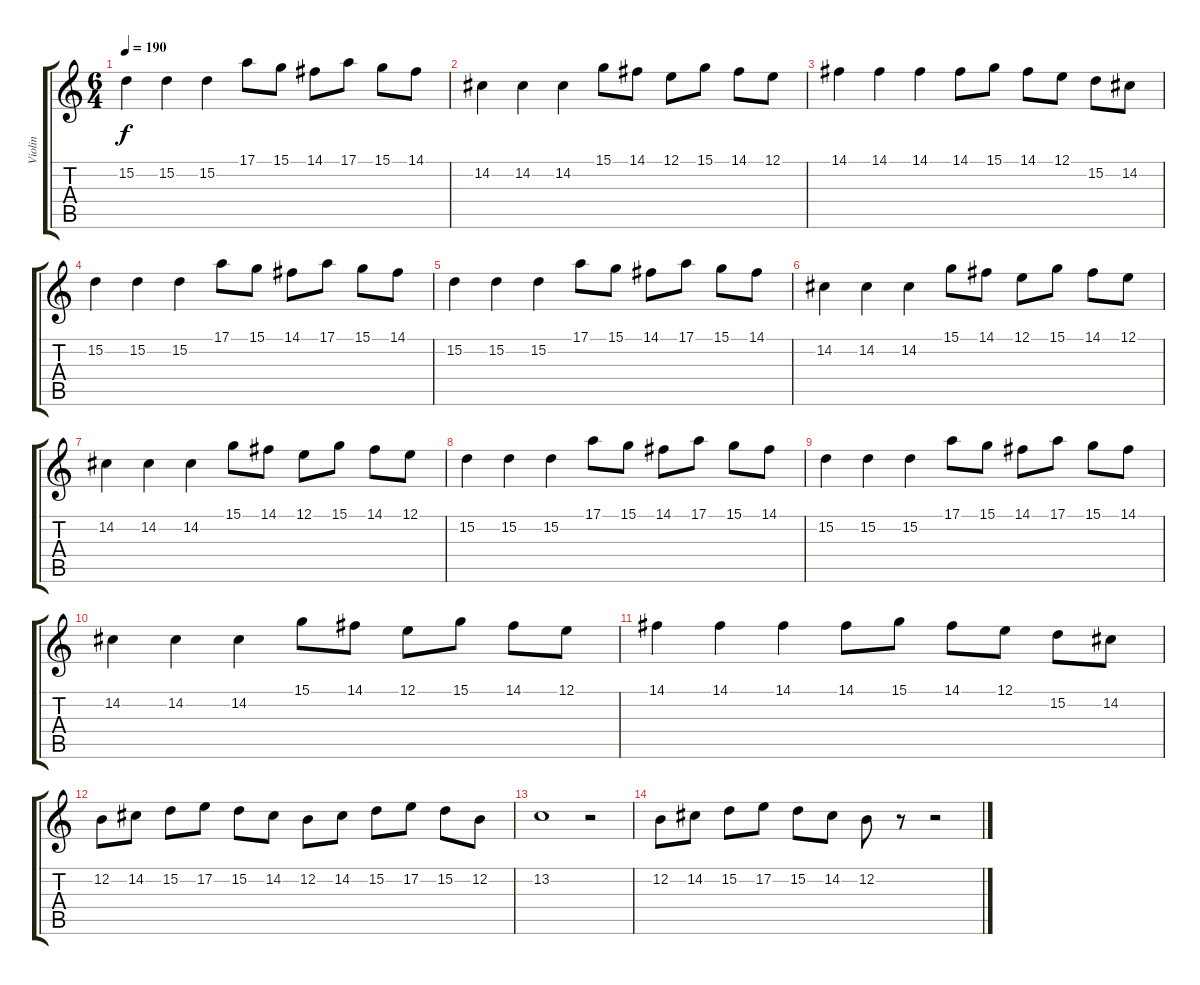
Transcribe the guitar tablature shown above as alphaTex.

\track ("Violin" "Violin") {instrument violin}
\staff {score tabs}
\tuning (E4 B3 G3 D3 A2 E2) {hide}
\ts (6 4)
\tempo 190
\clef g2
\ks c
15.2.4{dy f} 15.2.4 15.2.4 17.1.8 15.1.8 14.1.8 17.1.8 15.1.8 14.1.8 |
14.2.4 14.2.4 14.2.4 15.1.8 14.1.8 12.1.8 15.1.8 14.1.8 12.1.8 |
14.1.4 14.1.4 14.1.4 14.1.8 15.1.8 14.1.8 12.1.8 15.2.8 14.2.8 |
15.2.4 15.2.4 15.2.4 17.1.8 15.1.8 14.1.8 17.1.8 15.1.8 14.1.8 |
15.2.4 15.2.4 15.2.4 17.1.8 15.1.8 14.1.8 17.1.8 15.1.8 14.1.8 |
14.2.4 14.2.4 14.2.4 15.1.8 14.1.8 12.1.8 15.1.8 14.1.8 12.1.8 |
14.2.4 14.2.4 14.2.4 15.1.8 14.1.8 12.1.8 15.1.8 14.1.8 12.1.8 |
15.2.4 15.2.4 15.2.4 17.1.8 15.1.8 14.1.8 17.1.8 15.1.8 14.1.8 |
15.2.4 15.2.4 15.2.4 17.1.8 15.1.8 14.1.8 17.1.8 15.1.8 14.1.8 |
14.2.4 14.2.4 14.2.4 15.1.8 14.1.8 12.1.8 15.1.8 14.1.8 12.1.8 |
14.1.4 14.1.4 14.1.4 14.1.8 15.1.8 14.1.8 12.1.8 15.2.8 14.2.8 |
12.2.8 14.2.8 15.2.8 17.2.8 15.2.8 14.2.8 12.2.8 14.2.8 15.2.8 17.2.8 15.2.8 12.2.8 |
13.2.1 r.2 |
12.2.8 14.2.8 15.2.8 17.2.8 15.2.8 14.2.8 12.2.8 r.8 r.2
